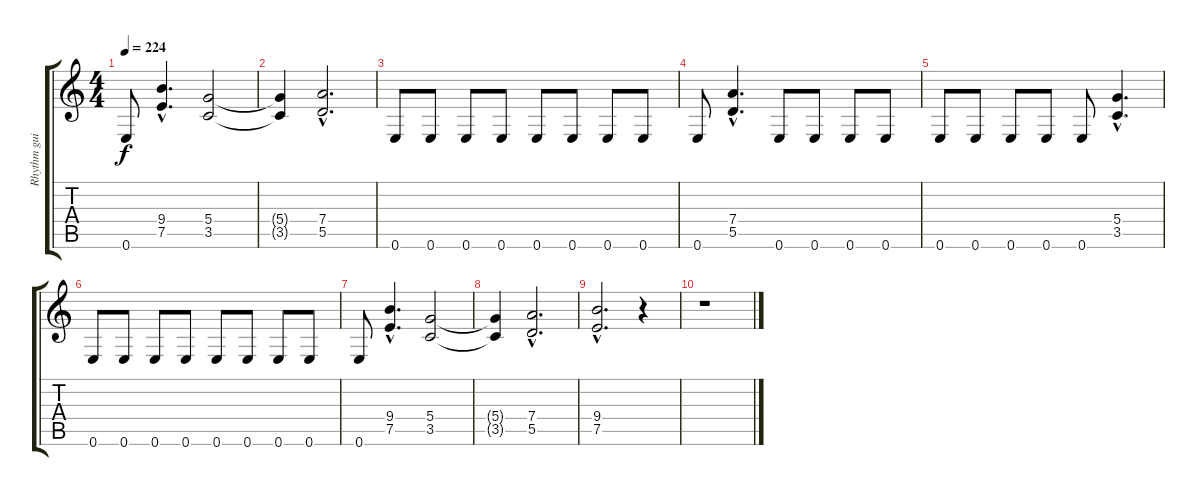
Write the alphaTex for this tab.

\track ("Rhythm guitar" "Rhythm gui") {instrument distortionguitar}
\staff {score tabs}
\tuning (E4 B3 G3 D3 A2 E2) {hide}
\ts (4 4)
\tempo 224
\clef g2
\ks c
0.6.8{dy f} (9.4{hac} 7.5{hac}).4{d} (5.4 3.5).2 |
(5.4{t} 3.5{t}).4 (7.4{hac} 5.5{hac}).2{d} |
0.6.8 0.6.8 0.6.8 0.6.8 0.6.8 0.6.8 0.6.8 0.6.8 |
0.6.8 (7.4{hac} 5.5{hac}).4{d} 0.6.8 0.6.8 0.6.8 0.6.8 |
0.6.8 0.6.8 0.6.8 0.6.8 0.6.8 (5.4{hac} 3.5{hac}).4{d} |
0.6.8 0.6.8 0.6.8 0.6.8 0.6.8 0.6.8 0.6.8 0.6.8 |
0.6.8 (9.4{hac} 7.5{hac}).4{d} (5.4 3.5).2 |
(5.4{t} 3.5{t}).4 (7.4{hac} 5.5{hac}).2{d} |
(9.4{hac} 7.5{hac}).2{d} r.4 |
r.1
